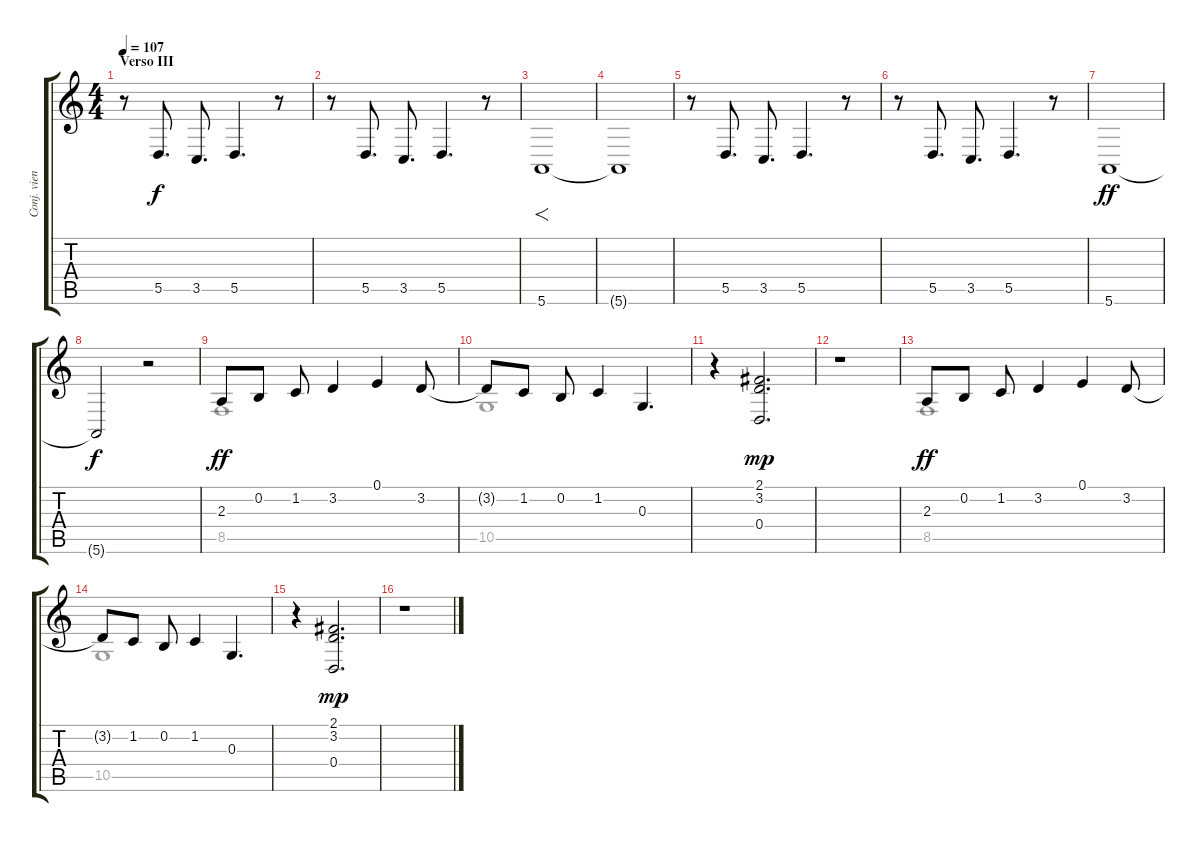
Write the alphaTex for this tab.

\track ("Conj. vientos" "Conj. vien") {instrument brasssection}
\staff {score tabs}
\tuning (E4 B3 G3 D3 A2 E2) {hide}
\voice
\ts (4 4)
\section ("" "Verso III")
\tempo 107
\clef g2
\ks c
r.8{dy f volume 13} 5.5.8{d} 3.5.8{d} 5.5.4{d} r.8 |
r.8 5.5.8{d} 3.5.8{d} 5.5.4{d} r.8 |
5.6.1{f} |
5.6{t}.1 |
r.8 5.5.8{d} 3.5.8{d} 5.5.4{d} r.8 |
r.8 5.5.8{d} 3.5.8{d} 5.5.4{d} r.8{volume 8} |
5.6.1{dy ff volume 16} |
5.6{t}.2{dy f} r.2 |
2.3.8{dy ff} 0.2.8 1.2.8 3.2.4 0.1.4 3.2.8 |
3.2{t}.8 1.2.8 0.2.8 1.2.4 0.3.4{d} |
r.4 (2.1 3.2 0.4).2{d dy mp} |
r.1 |
2.3.8{dy ff} 0.2.8 1.2.8 3.2.4 0.1.4 3.2.8 |
3.2{t}.8 1.2.8 0.2.8 1.2.4 0.3.4{d} |
r.4 (2.1 3.2 0.4).2{d dy mp} |
r.1
\voice
\clef g2
\ottava regular
\simile none
\ks c
|
|
|
|
|
|
|
|
8.5.1{dy ff} |
10.5.1 |
|
|
8.5.1 |
10.5.1 |
|
